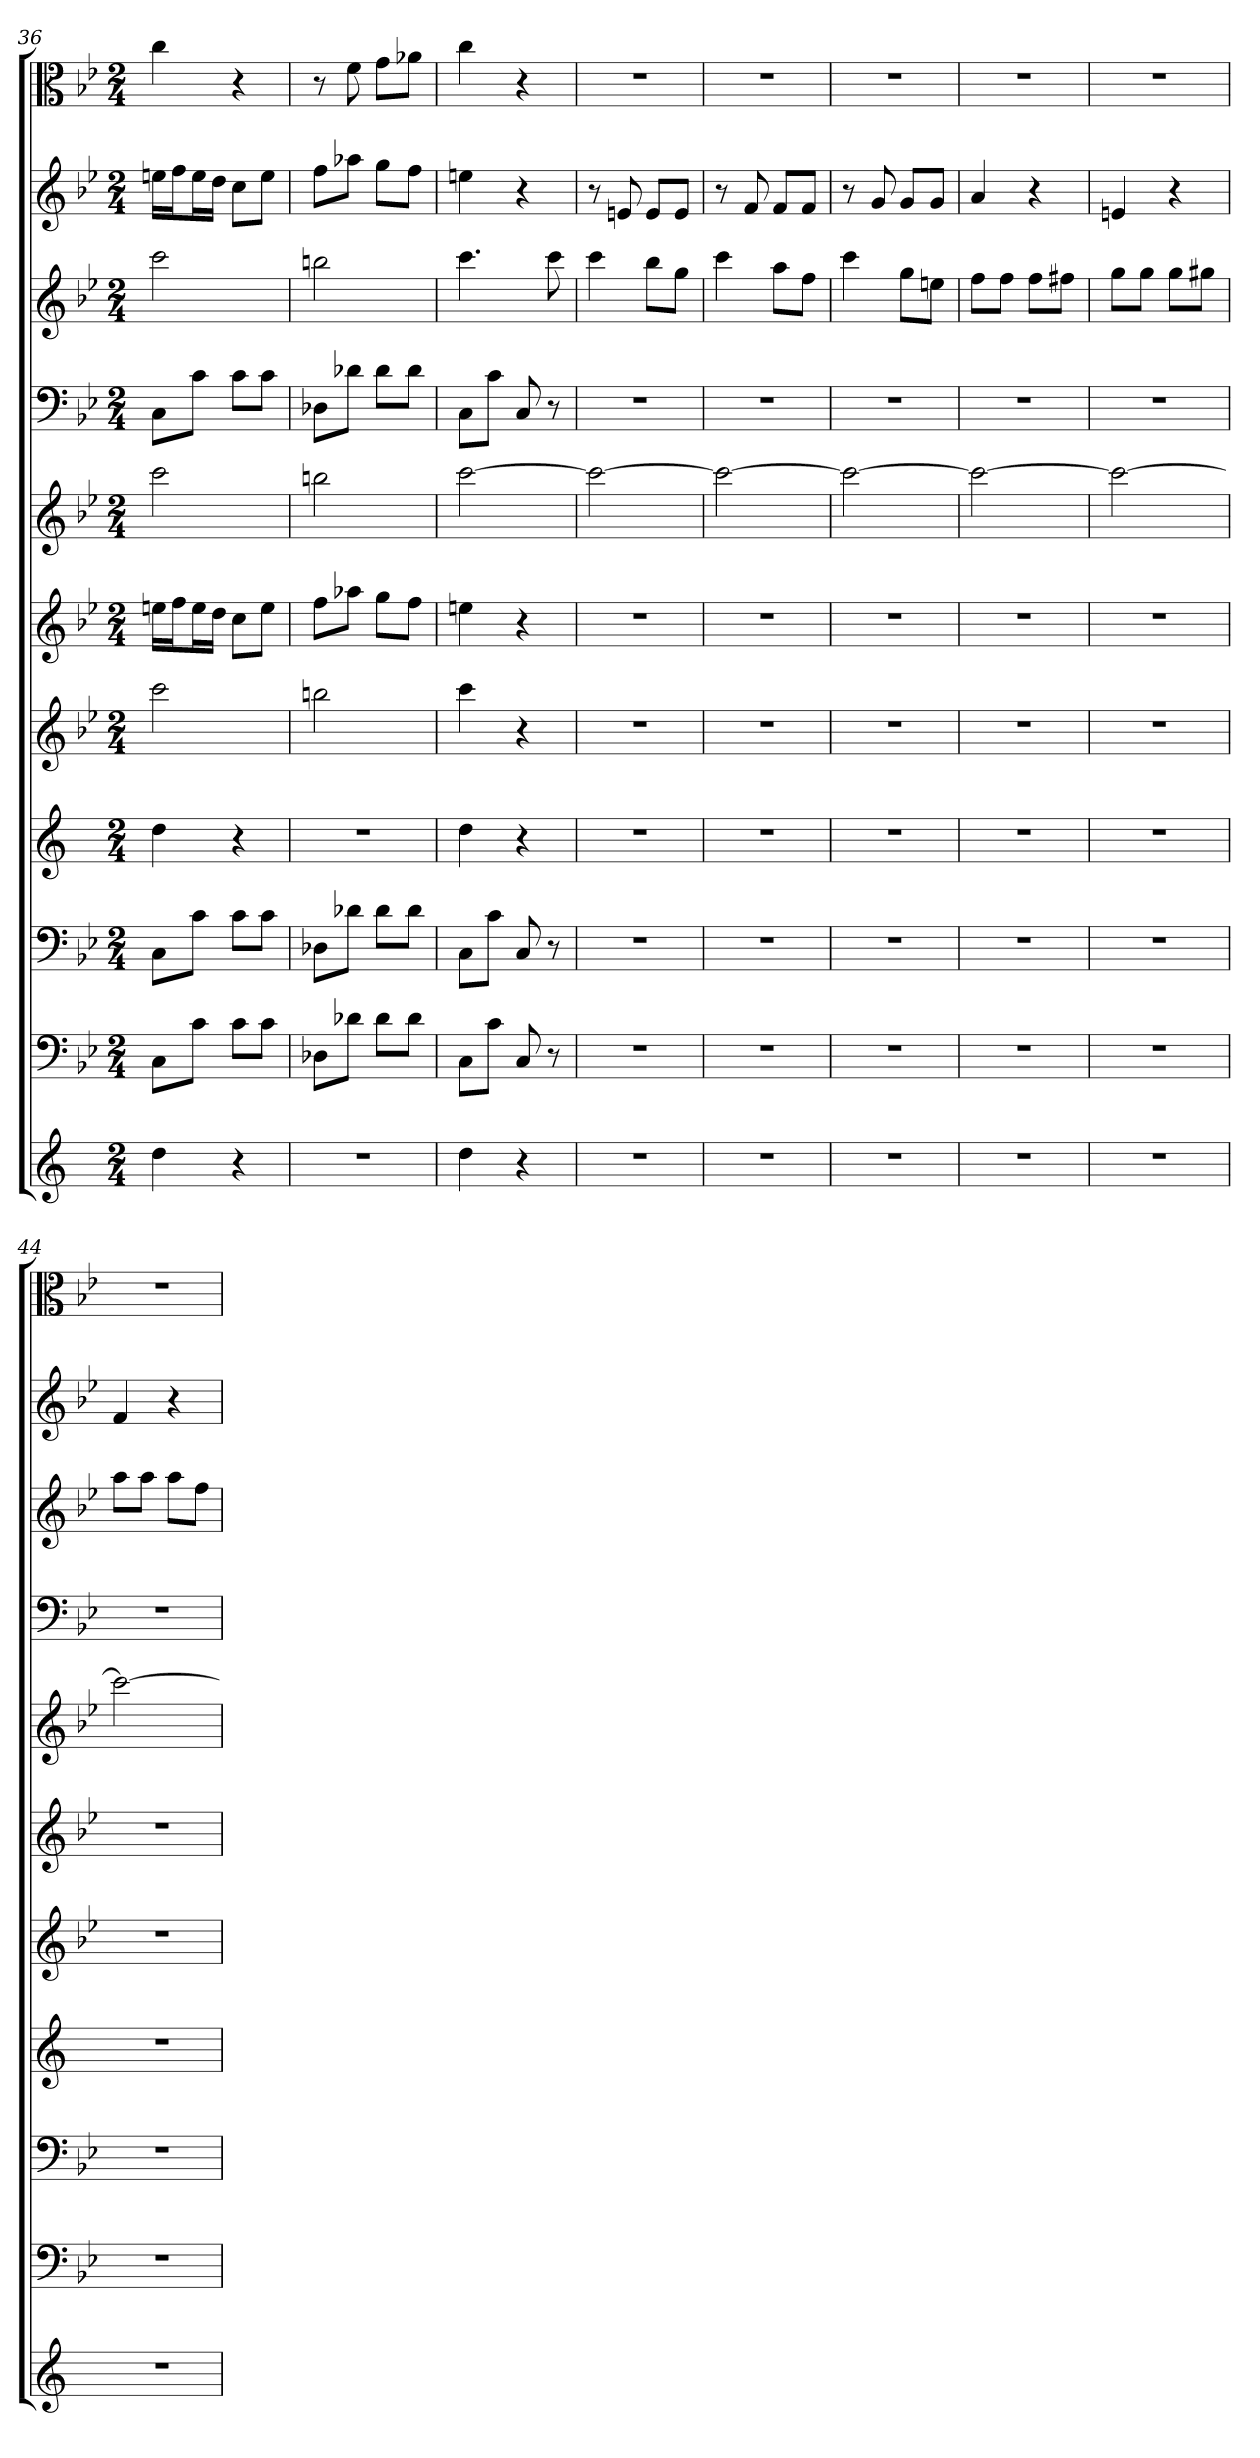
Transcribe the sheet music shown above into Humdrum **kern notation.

**kern	**kern	**kern	**kern	**kern	**kern	**kern	**kern	**kern	**kern	**kern
*part11	*part10	*part9	*part8	*part7	*part6	*part5	*part4	*part3	*part2	*part1
*staff11	*staff10	*staff9	*staff8	*staff7	*staff6	*staff5	*staff4	*staff3	*staff2	*staff1
*	*clefF4	*clefF4	*	*	*	*	*clefF4	*	*	*clefC3
*k[]	*k[b-e-]	*k[b-e-]	*k[]	*k[b-e-]	*k[b-e-]	*k[b-e-]	*k[b-e-]	*k[b-e-]	*k[b-e-]	*k[b-e-]
*M2/4	*M2/4	*M2/4	*M2/4	*M2/4	*M2/4	*M2/4	*M2/4	*M2/4	*M2/4	*M2/4
=36	=36	=36	=36	=36	=36	=36	=36	=36	=36	=36
4dd	8C\L	8C\L	4dd	2ccc	16eenLL	2ccc	8C\L	2ccc	16eenLL	4cc
.	.	.	.	.	16ffJ	.	.	.	16ffJ	.
.	8c\J	8c\J	.	.	16eeL	.	8c\J	.	16eeL	.
.	.	.	.	.	16ddJJ	.	.	.	16ddJJ	.
4r	8c\L	8c\L	4r	.	8ccL	.	8c\L	.	8ccL	4r
.	8c\J	8c\J	.	.	8eeJ	.	8c\J	.	8eeJ	.
=37	=37	=37	=37	=37	=37	=37	=37	=37	=37	=37
2r	8D-X\L	8D-X\L	2r	2bbn	8ffL	2bbn	8D-X\L	2bbn	8ffL	8r
.	8d-X\J	8d-X\J	.	.	8aa-XJ	.	8d-X\J	.	8aa-XJ	8f
.	8d-\L	8d-\L	.	.	8ggL	.	8d-\L	.	8ggL	8g\L
.	8d-\J	8d-\J	.	.	8ffJ	.	8d-\J	.	8ffJ	8a-X\J
=38	=38	=38	=38	=38	=38	=38	=38	=38	=38	=38
4dd	8C\L	8C\L	4dd	4ccc	4een	[2ccc	8C\L	4.ccc	4een	4cc
.	8c\J	8c\J	.	.	.	.	8c\J	.	.	.
4r	8C	8C	4r	4r	4r	.	8C	.	4r	4r
.	8r	8r	.	.	.	.	8r	8ccc	.	.
=39	=39	=39	=39	=39	=39	=39	=39	=39	=39	=39
2r	2r	2r	2r	2r	2r	2ccc_	2r	4ccc	8r	2r
.	.	.	.	.	.	.	.	.	8en	.
.	.	.	.	.	.	.	.	8bb-L	8eL	.
.	.	.	.	.	.	.	.	8ggJ	8eJ	.
=40	=40	=40	=40	=40	=40	=40	=40	=40	=40	=40
2r	2r	2r	2r	2r	2r	2ccc_	2r	4ccc	8r	2r
.	.	.	.	.	.	.	.	.	8f	.
.	.	.	.	.	.	.	.	8aaL	8fL	.
.	.	.	.	.	.	.	.	8ffJ	8fJ	.
=41	=41	=41	=41	=41	=41	=41	=41	=41	=41	=41
2r	2r	2r	2r	2r	2r	2ccc_	2r	4ccc	8r	2r
.	.	.	.	.	.	.	.	.	8g	.
.	.	.	.	.	.	.	.	8ggL	8gL	.
.	.	.	.	.	.	.	.	8eenJ	8gJ	.
=42	=42	=42	=42	=42	=42	=42	=42	=42	=42	=42
2r	2r	2r	2r	2r	2r	2ccc_	2r	8ffL	4a	2r
.	.	.	.	.	.	.	.	8ffJ	.	.
.	.	.	.	.	.	.	.	8ffL	4r	.
.	.	.	.	.	.	.	.	8ff#XJ	.	.
=43	=43	=43	=43	=43	=43	=43	=43	=43	=43	=43
2r	2r	2r	2r	2r	2r	2ccc_	2r	8ggL	4en	2r
.	.	.	.	.	.	.	.	8ggJ	.	.
.	.	.	.	.	.	.	.	8ggL	4r	.
.	.	.	.	.	.	.	.	8gg#XJ	.	.
=44	=44	=44	=44	=44	=44	=44	=44	=44	=44	=44
2r	2r	2r	2r	2r	2r	2ccc_	2r	8aaL	4f	2r
.	.	.	.	.	.	.	.	8aaJ	.	.
.	.	.	.	.	.	.	.	8aaL	4r	.
.	.	.	.	.	.	.	.	8ffJ	.	.
=	=	=	=	=	=	=	=	=	=	=
*-	*-	*-	*-	*-	*-	*-	*-	*-	*-	*-
